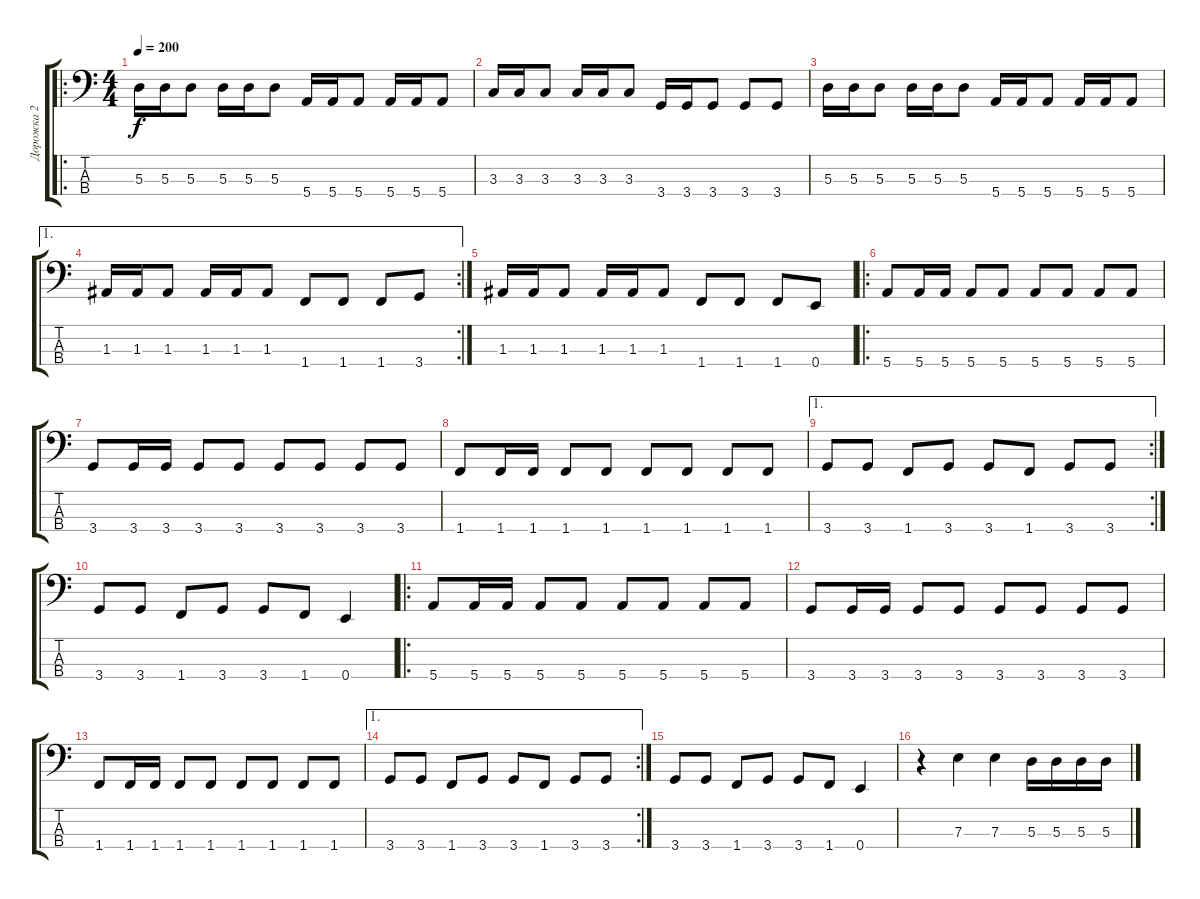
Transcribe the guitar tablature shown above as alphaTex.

\track ("Дорожка 2" "Дорожка 2") {instrument electricbasspick}
\staff {score tabs}
\tuning (G2 D2 A1 E1) {hide}
\ro
\ts (4 4)
\tempo 200
\clef f4
\ks c
5.3.16{dy f} 5.3.16 5.3.8 5.3.16 5.3.16 5.3.8 5.4.16 5.4.16 5.4.8 5.4.16 5.4.16 5.4.8 |
3.3.16 3.3.16 3.3.8 3.3.16 3.3.16 3.3.8 3.4.16 3.4.16 3.4.8 3.4.8 3.4.8 |
5.3.16 5.3.16 5.3.8 5.3.16 5.3.16 5.3.8 5.4.16 5.4.16 5.4.8 5.4.16 5.4.16 5.4.8 |
\ae 1
\rc 2
1.3.16 1.3.16 1.3.8 1.3.16 1.3.16 1.3.8 1.4.8 1.4.8 1.4.8 3.4.8 |
1.3.16 1.3.16 1.3.8 1.3.16 1.3.16 1.3.8 1.4.8 1.4.8 1.4.8 0.4.8 |
\ro
5.4.8 5.4.16 5.4.16 5.4.8 5.4.8 5.4.8 5.4.8 5.4.8 5.4.8 |
3.4.8 3.4.16 3.4.16 3.4.8 3.4.8 3.4.8 3.4.8 3.4.8 3.4.8 |
1.4.8 1.4.16 1.4.16 1.4.8 1.4.8 1.4.8 1.4.8 1.4.8 1.4.8 |
\ae 1
\rc 2
3.4.8 3.4.8 1.4.8 3.4.8 3.4.8 1.4.8 3.4.8 3.4.8 |
3.4.8 3.4.8 1.4.8 3.4.8 3.4.8 1.4.8 0.4.4 |
\ro
5.4.8 5.4.16 5.4.16 5.4.8 5.4.8 5.4.8 5.4.8 5.4.8 5.4.8 |
3.4.8 3.4.16 3.4.16 3.4.8 3.4.8 3.4.8 3.4.8 3.4.8 3.4.8 |
1.4.8 1.4.16 1.4.16 1.4.8 1.4.8 1.4.8 1.4.8 1.4.8 1.4.8 |
\ae 1
\rc 2
3.4.8 3.4.8 1.4.8 3.4.8 3.4.8 1.4.8 3.4.8 3.4.8 |
3.4.8 3.4.8 1.4.8 3.4.8 3.4.8 1.4.8 0.4.4 |
r.4 7.3.4 7.3.4 5.3.16 5.3.16 5.3.16 5.3.16
